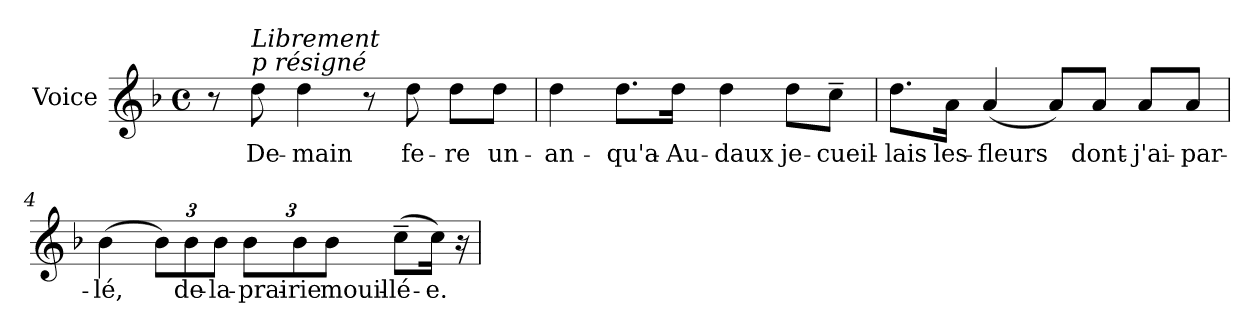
**kern	**text
*part1	*part1
*staff1	*staff1
*I"Voice	*
*clefG2	*
*k[b-]	*
*M4/4	*
*met(c)	*
=1	=1
8r	.
!LO:TX:a:i:t=p résigné	!
!LO:TX:a:i:t=Librement	!
8dd\	De-
4dd\	-main
8r	.
8dd\	fe-
8dd\L	-re
8dd\J	-un-
=2	=2
4dd\	-an-
8.dd\L	-qu'a-
16dd\Jk	Au-
4dd\	-daux
8dd\L	-je-
8cc~\J	cueil-
!!LO:LB:g=z
=3	=3
8.dd\L	-lais
16a\Jk	-les-
(<4a/	fleurs
8a/L)	.
8a/J	-dont-
8a/L	-j'ai-
8a/J	par-
=4	=4
(>4b-\	lé,
12b-\L)	.
12b-\	-de-
12b-\J	-la-
12b-\L	prai-
12b-\	-rie
12b-\J	mouil-
(>8cc~\L	-lé-
16cc\Jk)	-e.
16r	.
=	=
*-	*-
